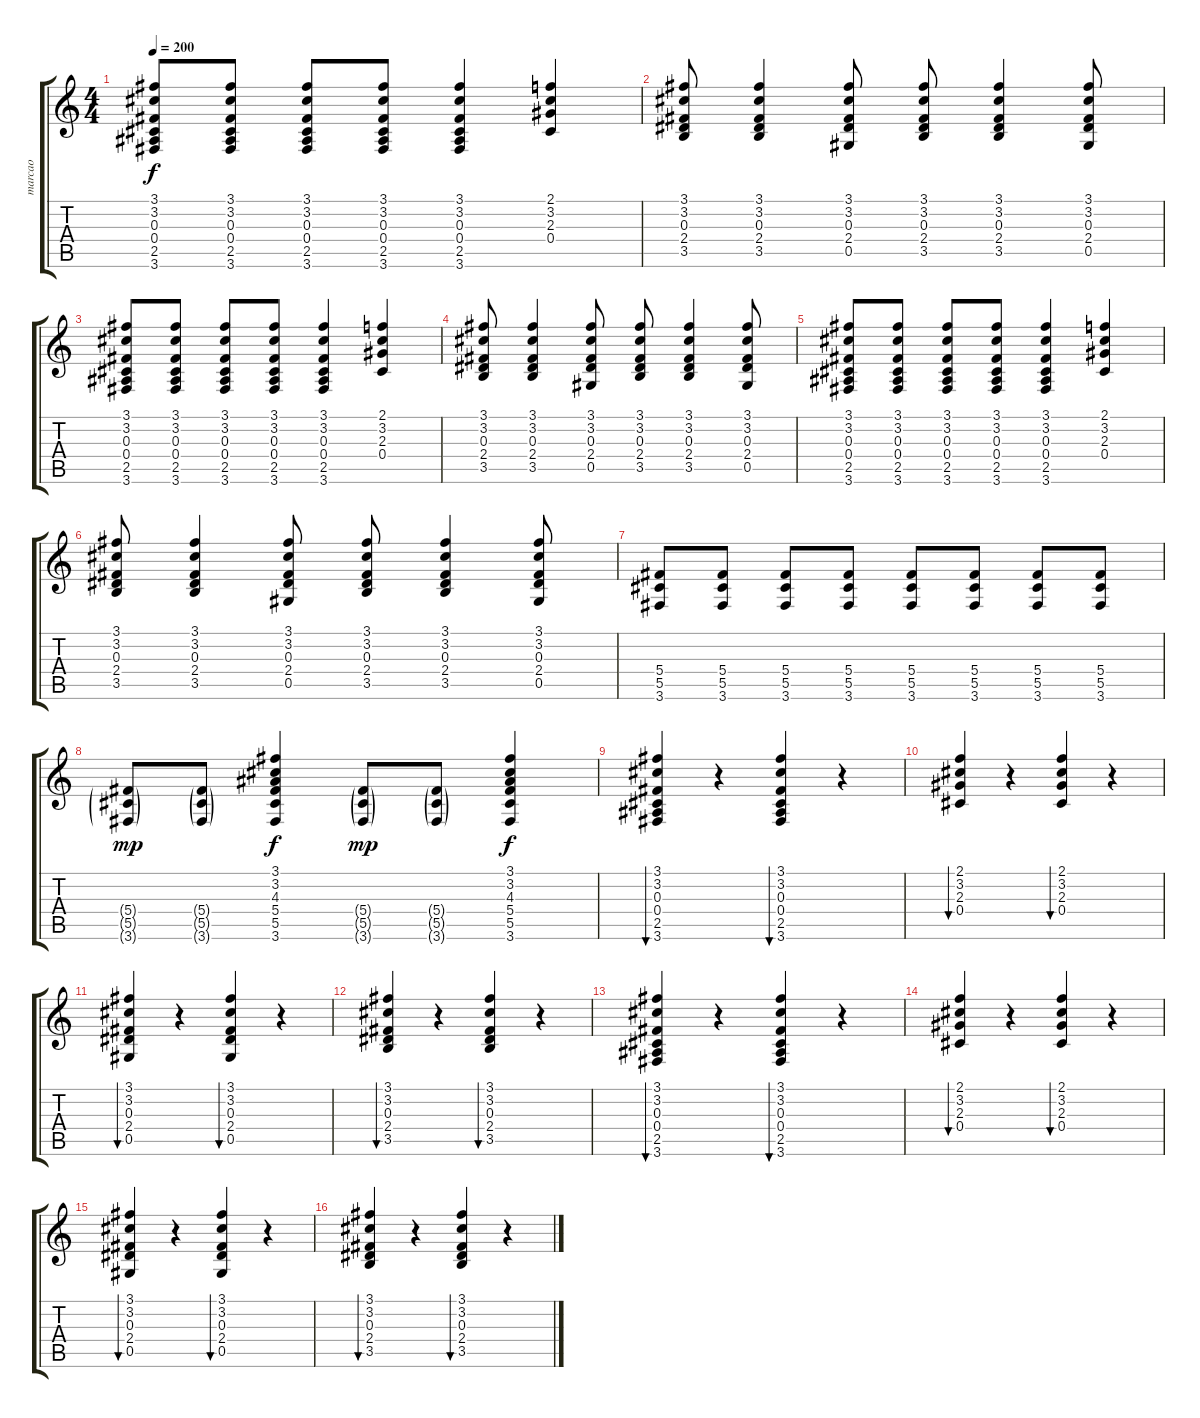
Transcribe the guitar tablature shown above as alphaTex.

\track ("marcao" "marcao") {instrument acousticguitarsteel}
\staff {score tabs}
\tuning (Eb4 Bb3 Gb3 Db3 Ab2 Eb2) {hide}
\ts (4 4)
\tempo 200
\clef g2
\ks c
(3.1 3.2 0.3 0.4 2.5 3.6).8{dy f instrument acousticguitarsteel} (3.1 3.2 0.3 0.4 2.5 3.6).8 (3.1 3.2 0.3 0.4 2.5 3.6).8 (3.1 3.2 0.3 0.4 2.5 3.6).8 (3.1 3.2 0.3 0.4 2.5 3.6).4 (2.1 3.2 2.3 0.4).4 |
(3.1 3.2 0.3 2.4 3.5).8 (3.1 3.2 0.3 2.4 3.5).4 (3.1 3.2 0.3 2.4 0.5).8 (3.1 3.2 0.3 2.4 3.5).8 (3.1 3.2 0.3 2.4 3.5).4 (3.1 3.2 0.3 2.4 0.5).8 |
(3.1 3.2 0.3 0.4 2.5 3.6).8 (3.1 3.2 0.3 0.4 2.5 3.6).8 (3.1 3.2 0.3 0.4 2.5 3.6).8 (3.1 3.2 0.3 0.4 2.5 3.6).8 (3.1 3.2 0.3 0.4 2.5 3.6).4 (2.1 3.2 2.3 0.4).4 |
(3.1 3.2 0.3 2.4 3.5).8 (3.1 3.2 0.3 2.4 3.5).4 (3.1 3.2 0.3 2.4 0.5).8 (3.1 3.2 0.3 2.4 3.5).8 (3.1 3.2 0.3 2.4 3.5).4 (3.1 3.2 0.3 2.4 0.5).8 |
(3.1 3.2 0.3 0.4 2.5 3.6).8 (3.1 3.2 0.3 0.4 2.5 3.6).8 (3.1 3.2 0.3 0.4 2.5 3.6).8 (3.1 3.2 0.3 0.4 2.5 3.6).8 (3.1 3.2 0.3 0.4 2.5 3.6).4 (2.1 3.2 2.3 0.4).4 |
(3.1 3.2 0.3 2.4 3.5).8 (3.1 3.2 0.3 2.4 3.5).4 (3.1 3.2 0.3 2.4 0.5).8 (3.1 3.2 0.3 2.4 3.5).8 (3.1 3.2 0.3 2.4 3.5).4 (3.1 3.2 0.3 2.4 0.5).8 |
(5.4 5.5 3.6).8{instrument electricguitarmuted} (5.4 5.5 3.6).8 (5.4 5.5 3.6).8 (5.4 5.5 3.6).8 (5.4 5.5 3.6).8 (5.4 5.5 3.6).8 (5.4 5.5 3.6).8 (5.4 5.5 3.6).8 |
(5.4{g} 5.5{g} 3.6{g}).8{dy mp} (5.4{g} 5.5{g} 3.6{g}).8 (3.1 3.2 4.3 5.4 5.5 3.6).4{dy f instrument acousticguitarsteel} (5.4{g} 5.5{g} 3.6{g}).8{dy mp instrument electricguitarmuted} (5.4{g} 5.5{g} 3.6{g}).8 (3.1 3.2 4.3 5.4 5.5 3.6).4{dy f instrument acousticguitarsteel} |
(3.1 3.2 0.3 0.4 2.5 3.6).4{bu 120 instrument acousticguitarsteel} r.4 (3.1 3.2 0.3 0.4 2.5 3.6).4{bu 60} r.4 |
(2.1 3.2 2.3 0.4).4{bu 60} r.4 (2.1 3.2 2.3 0.4).4{bu 60} r.4 |
(3.1 3.2 0.3 2.4 0.5).4{bu 60} r.4 (3.1 3.2 0.3 2.4 0.5).4{bu 60} r.4 |
(3.1 3.2 0.3 2.4 3.5).4{bu 60} r.4 (3.1 3.2 0.3 2.4 3.5).4{bu 60} r.4 |
(3.1 3.2 0.3 0.4 2.5 3.6).4{bu 120 instrument acousticguitarsteel} r.4 (3.1 3.2 0.3 0.4 2.5 3.6).4{bu 60} r.4 |
(2.1 3.2 2.3 0.4).4{bu 60} r.4 (2.1 3.2 2.3 0.4).4{bu 60} r.4 |
(3.1 3.2 0.3 2.4 0.5).4{bu 60} r.4 (3.1 3.2 0.3 2.4 0.5).4{bu 60} r.4 |
(3.1 3.2 0.3 2.4 3.5).4{bu 60} r.4 (3.1 3.2 0.3 2.4 3.5).4{bu 60} r.4
